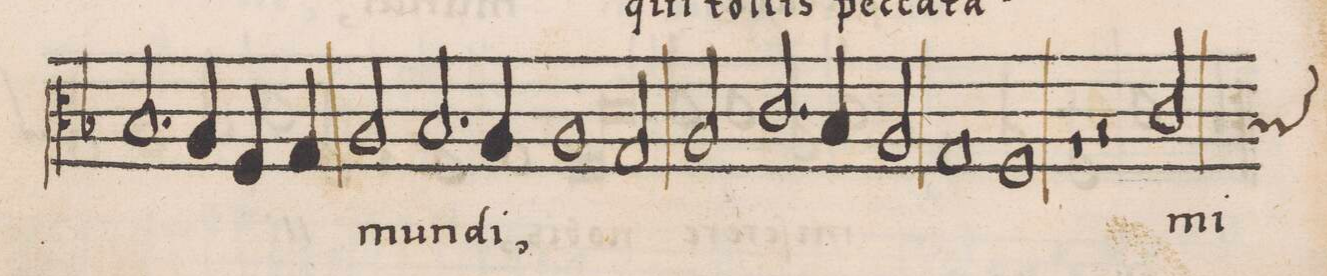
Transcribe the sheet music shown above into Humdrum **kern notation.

**kern	**text
*I"ALTVS	*
*clefC3	*
*k[b-]	*
*met(C|)	*
*M2/1	*
2.B-/	.
4A/	.
4F/	.
4G/	.
=43-	=43-
2A/	mun-
2.B-/	-di,
4A/	.
1A/	.
=44-	=44-
2G/	.
2A/	.
2.c/	.
=45-	=45-
4B-/	.
2A/	.
1G	.
=46-	=46-
1F	.
1r	.
=47-	=47-
2r	.
*custos:B	*
2c/	mi-
*-	*-
